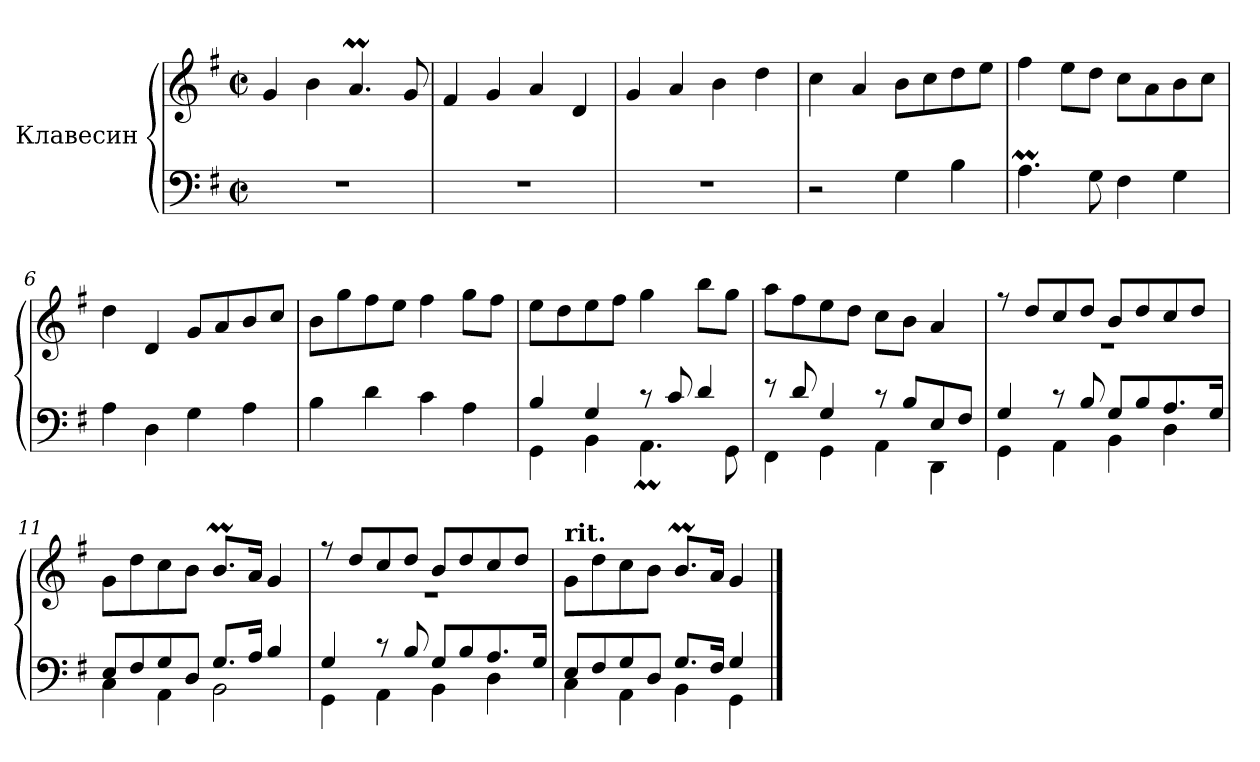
**kern	**kern
*part1	*part1
*staff2	*staff1
*I"Клавесин	*
*clefF4	*clefG2
*k[f#]	*k[f#]
*M2/2	*M2/2
*met(c|)	*met(c|)
=1	=1
1r	4g/
.	4b\
.	4.aM/
.	8g/
=2	=2
1r	4f#/
.	4g/
.	4a/
.	4d/
=3	=3
1r	4g/
.	4a/
.	4b\
.	4dd\
=4	=4
2r	4cc\
.	4a/
4G\	8b\L
.	8cc\
4B\	8dd\
.	8ee\J
=5	=5
4.AM\	4ff#\
.	8ee\L
8G\	8dd\J
4F#\	8cc\L
.	8a\
4G\	8b\
.	8cc\J
=6	=6
4A\	4dd\
4D\	4d/
4G\	8g/L
.	8a/
4A\	8b/
.	8cc/J
!!LO:LB:g=z
=7	=7
4B\	8b\L
.	8gg\
4d\	8ff#\
.	8ee\J
4c\	4ff#\
4A\	8gg\L
.	8ff#\J
=8	=8
*^	*
4B/	4GG\	8ee\L
.	.	8dd\
4G/	4BB\	8ee\
.	.	8ff#\J
8r	4.AAM\	4gg\
8c/	.	.
4d/	.	8bb\L
.	8GG\	8gg\J
=9	=9	=9
8r	4FF#\	8aa\L
8d/	.	8ff#\
4G/	4GG\	8ee\
.	.	8dd\J
8r	4AA\	8cc\L
8B/L	.	8b\J
8E/	4DD\	4a/
8F#/J	.	.
=10	=10	=10
*	*	*^
4G/	4GG\	8r	1r
.	.	8dd/L	.
8r	4AA\	8cc/	.
8B/	.	8dd/J	.
8G/L	4BB\	8b/L	.
8B/	.	8dd/	.
8.A/	4D\	8cc/	.
.	.	8dd/J	.
16G/Jk	.	.	.
*	*	*v	*v
=11	=11	=11
8E/L	4C\	8g\L
8F#/	.	8dd\
8G/	4AA\	8cc\
8D/J	.	8b\J
8.G/L	2BB\	8.bm/L
16A/Jk	.	16a/Jk
4B/	.	4g/
!!LO:LB:g=z
=12	=12	=12
*	*	*^
4G/	4GG\	8r	1r
.	.	8dd/L	.
8r	4AA\	8cc/	.
8B/	.	8dd/J	.
8G/L	4BB\	8b/L	.
8B/	.	8dd/	.
8.A/	4D\	8cc/	.
.	.	8dd/J	.
16G/Jk	.	.	.
*	*	*v	*v
=13	=13	=13
*	*	*MM80
!	!	!LO:TX:a:B:t=rit.
8E/L	4C\	8g\L
8F#/	.	8dd\
8G/	4AA\	8cc\
8D/J	.	8b\J
8.G/L	4BB\	8.bm/L
16F#/Jk	.	16a/Jk
4G/	4GG\	4g/
*v	*v	*
==	==
*-	*-
